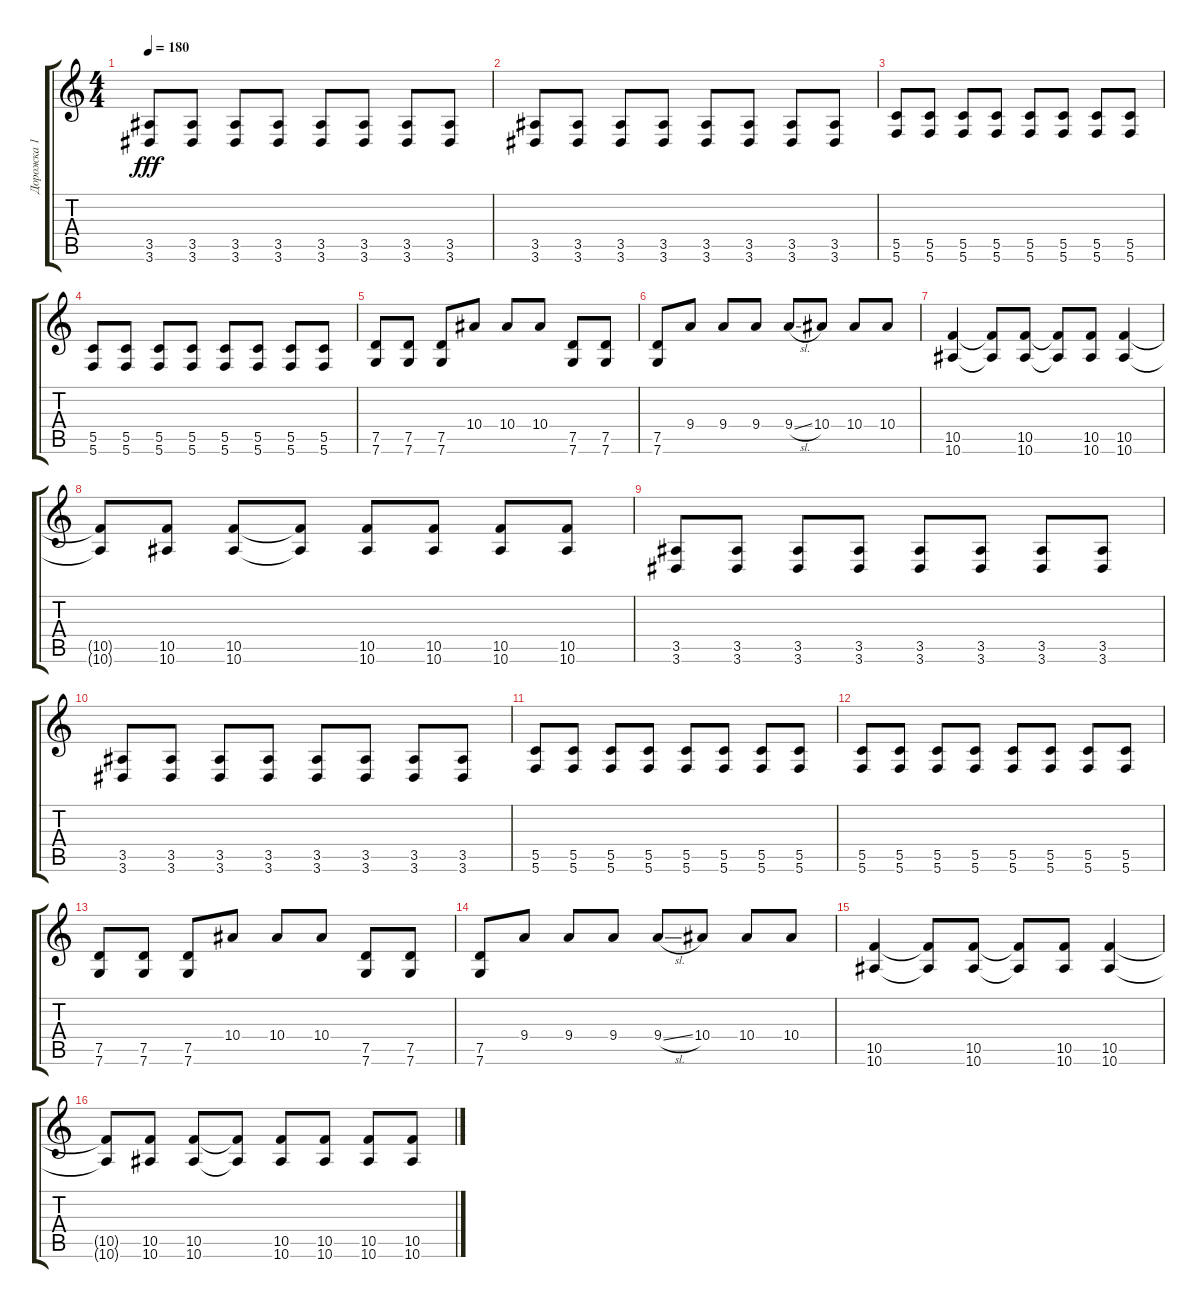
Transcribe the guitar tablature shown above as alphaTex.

\track ("Дорожка 1" "Дорожка 1") {instrument overdrivenguitar}
\staff {score tabs}
\tuning (D4 A3 F3 C3 G2 C2) {hide}
\ts (4 4)
\tempo 180
\clef g2
\ks c
(3.5 3.6).8{dy fff} (3.5 3.6).8 (3.5 3.6).8 (3.5 3.6).8 (3.5 3.6).8 (3.5 3.6).8 (3.5 3.6).8 (3.5 3.6).8 |
(3.5 3.6).8 (3.5 3.6).8 (3.5 3.6).8 (3.5 3.6).8 (3.5 3.6).8 (3.5 3.6).8 (3.5 3.6).8 (3.5 3.6).8 |
(5.5 5.6).8 (5.5 5.6).8 (5.5 5.6).8 (5.5 5.6).8 (5.5 5.6).8 (5.5 5.6).8 (5.5 5.6).8 (5.5 5.6).8 |
(5.5 5.6).8 (5.5 5.6).8 (5.5 5.6).8 (5.5 5.6).8 (5.5 5.6).8 (5.5 5.6).8 (5.5 5.6).8 (5.5 5.6).8 |
(7.5 7.6).8 (7.5 7.6).8 (7.5 7.6).8 10.4.8 10.4.8 10.4.8 (7.5 7.6).8 (7.5 7.6).8 |
(7.5 7.6).8 9.4.8 9.4.8 9.4.8 9.4{sl}.8 10.4.8 10.4.8 10.4.8 |
(10.5 10.6).4 (10.5{t} 10.6{t}).8 (10.5 10.6).8 (10.5{t} 10.6{t}).8 (10.5 10.6).8 (10.5 10.6).4 |
(10.5{t} 10.6{t}).8 (10.5 10.6).8 (10.5 10.6).8 (10.5{t} 10.6{t}).8 (10.5 10.6).8 (10.5 10.6).8 (10.5 10.6).8 (10.5 10.6).8 |
(3.5 3.6).8 (3.5 3.6).8 (3.5 3.6).8 (3.5 3.6).8 (3.5 3.6).8 (3.5 3.6).8 (3.5 3.6).8 (3.5 3.6).8 |
(3.5 3.6).8 (3.5 3.6).8 (3.5 3.6).8 (3.5 3.6).8 (3.5 3.6).8 (3.5 3.6).8 (3.5 3.6).8 (3.5 3.6).8 |
(5.5 5.6).8 (5.5 5.6).8 (5.5 5.6).8 (5.5 5.6).8 (5.5 5.6).8 (5.5 5.6).8 (5.5 5.6).8 (5.5 5.6).8 |
(5.5 5.6).8 (5.5 5.6).8 (5.5 5.6).8 (5.5 5.6).8 (5.5 5.6).8 (5.5 5.6).8 (5.5 5.6).8 (5.5 5.6).8 |
(7.5 7.6).8 (7.5 7.6).8 (7.5 7.6).8 10.4.8 10.4.8 10.4.8 (7.5 7.6).8 (7.5 7.6).8 |
(7.5 7.6).8 9.4.8 9.4.8 9.4.8 9.4{sl}.8 10.4.8 10.4.8 10.4.8 |
(10.5 10.6).4 (10.5{t} 10.6{t}).8 (10.5 10.6).8 (10.5{t} 10.6{t}).8 (10.5 10.6).8 (10.5 10.6).4 |
(10.5{t} 10.6{t}).8 (10.5 10.6).8 (10.5 10.6).8 (10.5{t} 10.6{t}).8 (10.5 10.6).8 (10.5 10.6).8 (10.5 10.6).8 (10.5 10.6).8
